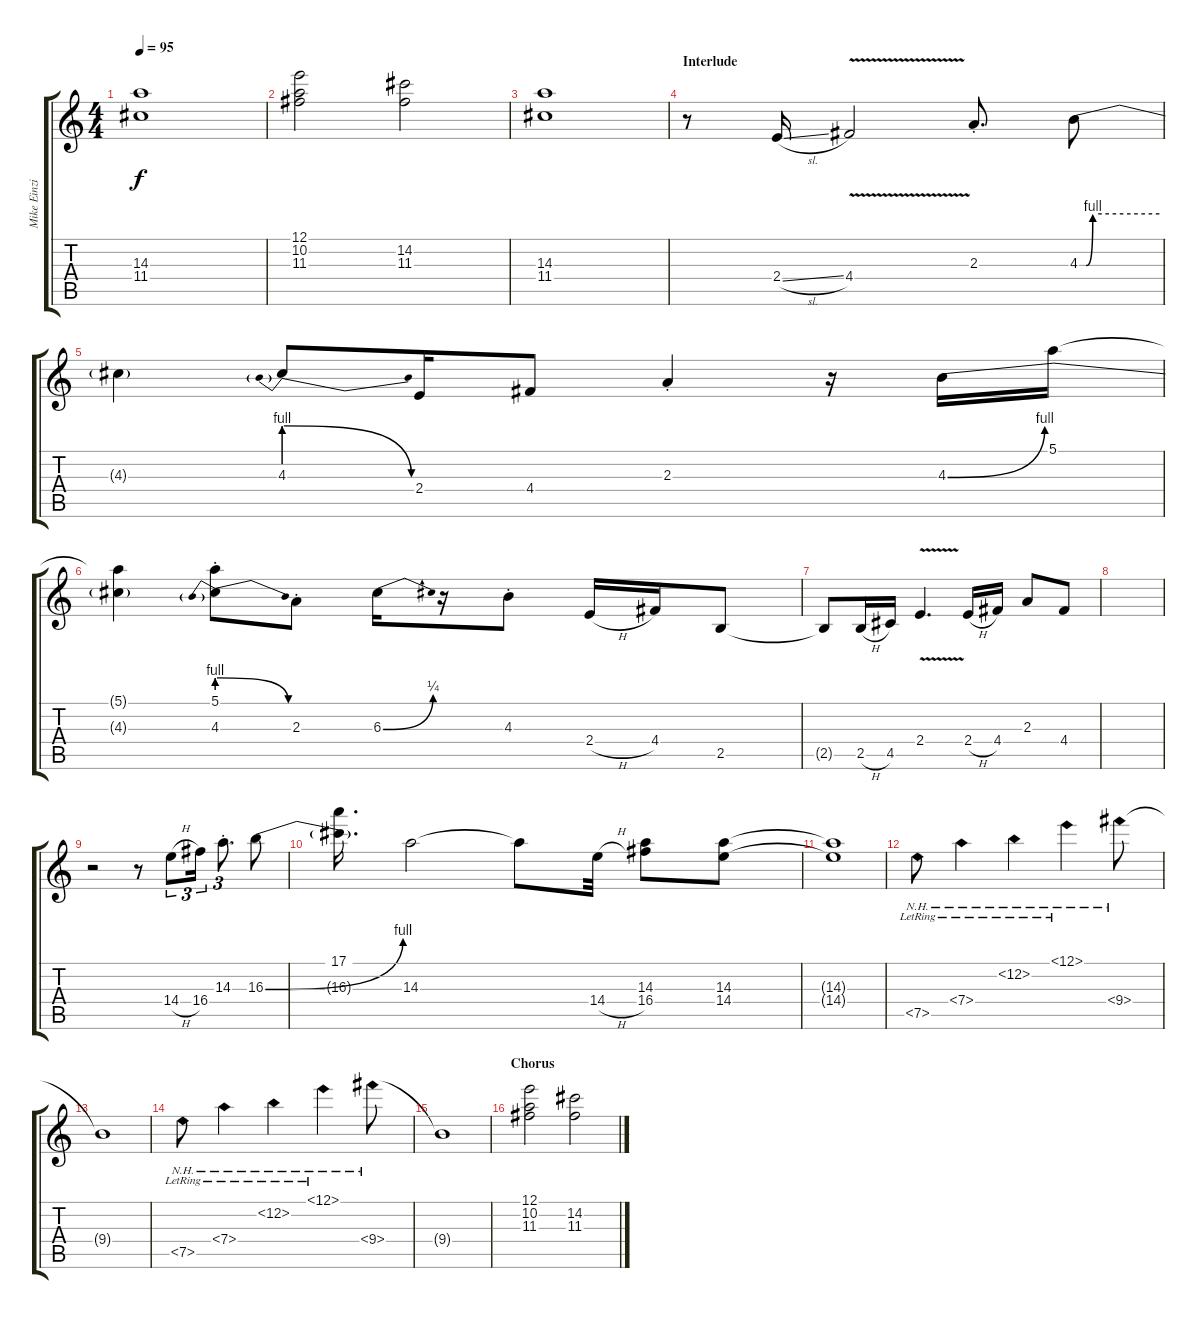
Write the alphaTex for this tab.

\track ("Mike Einziger - Guitar" "Mike Einzi") {instrument electricguitarclean}
\staff {score tabs}
\tuning (E4 B3 G3 D3 A2 E2) {hide}
\ts (4 4)
\tempo 95
\clef g2
\ks aminor
(14.3 11.4).1{dy f} |
(12.1 10.2 11.3).2 (14.2 11.3).2 |
(14.3 11.4).1 |
\section ("" "Interlude")
r.8{balance 0 instrument electricguitarclean} 2.4{sl}.16 4.4{v}.2 2.3{st}.8{d} 4.3{be (custom 0 0 5 0 10 4 60 4)}.8 |
4.3{t}.4 4.3{be (prebendrelease 0 4 60 0)}.8 2.4.16 4.4.8 2.3{st}.4 r.16 4.3{be (bend 0 0 60 4)}.16 5.1.16 |
(5.1{t} 4.3{t}).4 (5.1{st} 4.3{be (prebendrelease 0 4 60 0)}).8 2.3{st}.8 6.3{be (bend 0 0 60 1)}.16 r.16 4.3{st}.8 2.4{h}.16 4.4.16 2.5.8 |
2.5{t}.8 2.5{h}.16 4.5.16 2.4{v}.4{d} 2.4{h}.16 4.4.16 2.3.8 4.4.8 |
|
r.2 r.8 14.4{h}.8{tu (3 2)} 16.4.16{tu (3 2)} 14.3{st}.8{d tu (3 2)} 16.3{be (bend 0 0 60 4)}.8 |
(17.1 16.3{t}).16{d} 14.3.2 14.3{t}.8 14.4{h}.32 (14.3 16.4).8 (14.3 14.4).8 |
(14.3{t} 14.4{t}).1 |
7.5{nh lr}.8{balance 8} 7.4{nh lr}.4 12.2{nh lr}.4 12.1{nh lr}.4 9.4{nh}.8 |
9.4{t}.1 |
7.5{nh lr}.8 7.4{nh lr}.4 12.2{nh lr}.4 12.1{nh lr}.4 9.4{nh}.8 |
9.4{t}.1 |
\section ("" "Chorus")
(12.1 10.2 11.3).2{instrument pad6metallic} (14.2 11.3).2
